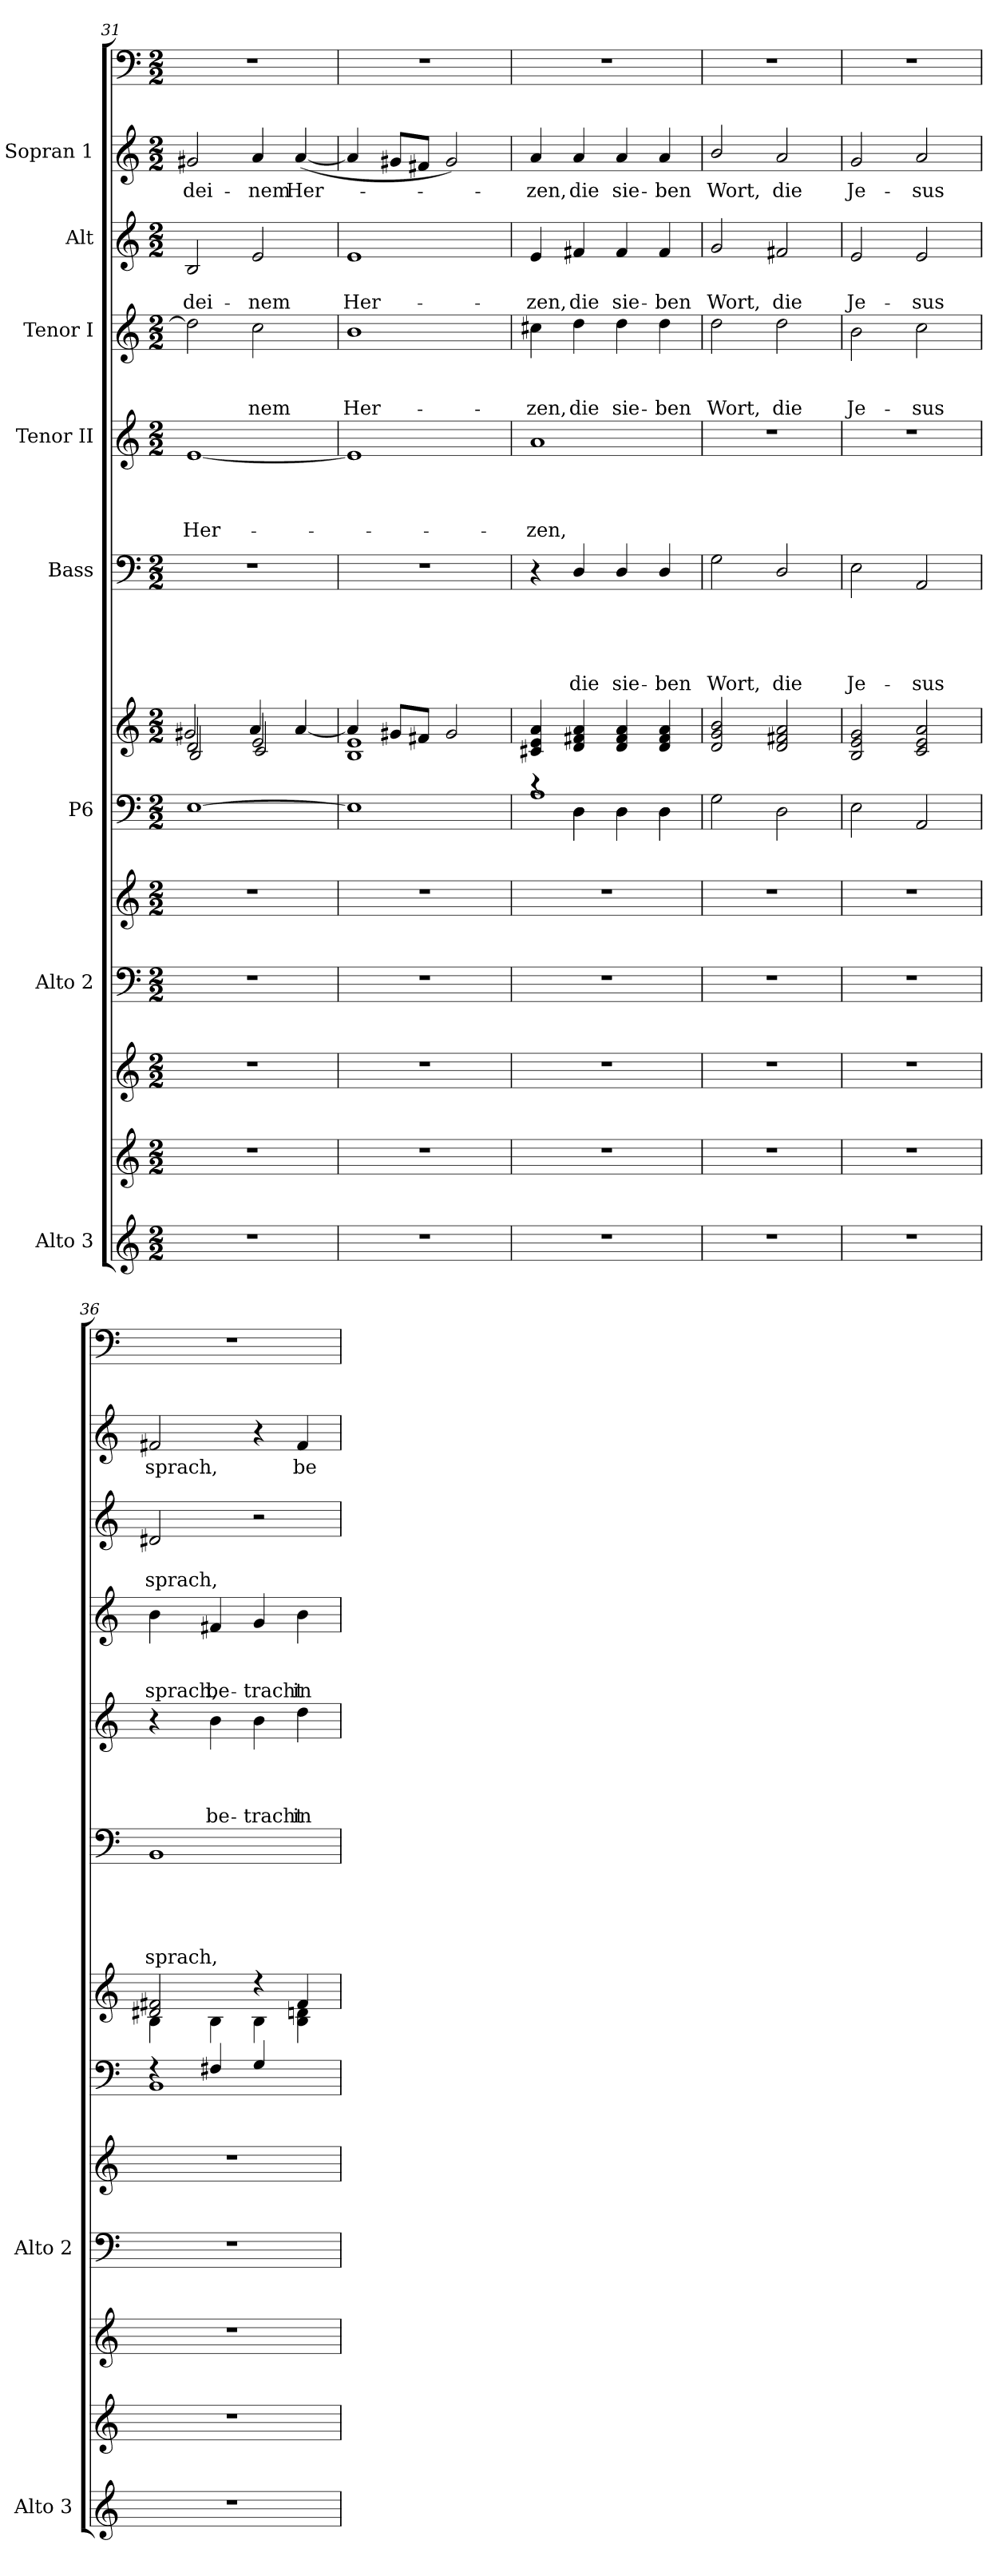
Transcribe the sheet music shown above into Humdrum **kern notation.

**kern	**kern	**kern	**kern	**kern	**kern	**kern	**kern	**text	**text	**text	**text	**text	**kern	**text	**text	**text	**text	**kern	**text	**text	**text	**kern	**text	**text	**kern	**text	**kern
*part11	*part10	*part9	*part8	*part8	*part7	*part7	*part6	*part6	*part6	*part6	*part6	*part6	*part5	*part5	*part5	*part5	*part5	*part4	*part4	*part4	*part4	*part3	*part3	*part3	*part2	*part2	*part1
*staff13	*staff12	*staff11	*staff10	*staff9	*staff8	*staff7	*staff6	*staff6	*staff6	*staff6	*staff6	*staff6	*staff5	*staff5	*staff5	*staff5	*staff5	*staff4	*staff4	*staff4	*staff4	*staff3	*staff3	*staff3	*staff2	*staff2	*staff1
*I"Alto 3	*	*	*I"Alto 2	*	*I"P6	*	*I"Bass	*	*	*	*	*	*I"Tenor II	*	*	*	*	*I"Tenor I	*	*	*	*I"Alt	*	*	*I"Sopran 1	*	*
*I'Alto 3	*	*	*I'Alto 2	*	*	*	*	*	*	*	*	*	*	*	*	*	*	*	*	*	*	*	*	*	*	*	*
!!LO:LB:g=z
*clefG2	*clefG2	*clefG2	*clefF4	*clefG2	*clefF4	*clefG2	*clefF4	*	*	*	*	*	*clefG2	*	*	*	*	*clefG2	*	*	*	*clefG2	*	*	*clefG2	*	*clefF4
*	*ITrd7c12	*ITrd7c12	*	*	*	*	*	*	*	*	*	*	*ITrd7c12	*	*	*	*	*ITrd7c12	*	*	*	*	*	*	*	*	*
*k[]	*k[]	*k[]	*k[]	*k[]	*k[]	*k[]	*k[]	*	*	*	*	*	*k[]	*	*	*	*	*k[]	*	*	*	*k[]	*	*	*k[]	*	*k[]
*C:	*C:	*C:	*C:	*C:	*C:	*C:	*C:	*	*	*	*	*	*C:	*	*	*	*	*C:	*	*	*	*C:	*	*	*C:	*	*C:
*M2/2	*M2/2	*M2/2	*M2/2	*M2/2	*M2/2	*M2/2	*M2/2	*	*	*	*	*	*M2/2	*	*	*	*	*M2/2	*	*	*	*M2/2	*	*	*M2/2	*	*M2/2
=31	=31	=31	=31	=31	=31	=31	=31	=31	=31	=31	=31	=31	=31	=31	=31	=31	=31	=31	=31	=31	=31	=31	=31	=31	=31	=31	=31
*	*	*	*	*	*^	*^	*	*	*	*	*	*	*	*	*	*	*	*	*	*	*	*	*	*	*	*	*
*	*	*	*	*	*	*^	*	*^	*	*	*	*	*	*	*	*	*	*	*	*	*	*	*	*	*	*	*	*	*
!	!	!	!	!	!	!	!	!	!	!	!	!	!	!	!	!	!	!	!	!	!LO:LY:b	!	!	!	!	!	!	!LO:LY:b	!	!LO:LY:b	!
1r	1r	1r	1r	1r	[>1E	1ryy	1ryy	2d/	2g#X/	2B/	1r	.	.	.	.	.	[<1E	.	.	.	Her-	2d\]	.	.	.	2B/	.	dei-	2g#X/	dei-	1r
!	!	!	!	!	!	!	!	!	!	!	!	!	!	!	!	!	!	!	!	!	!	!	!	!	!LO:LY:b	!	!	!LO:LY:b	!	!LO:LY:b	!
.	.	.	.	.	.	.	.	2e/	4a/	2c/	.	.	.	.	.	.	.	.	.	.	.	2c\	.	.	-nem	2e/	.	-nem	4a/	-nem	.
!	!	!	!	!	!	!	!	!	!	!	!	!	!	!	!	!	!	!	!	!	!	!	!	!	!	!	!	!	!	!LO:LY:b	!
.	.	.	.	.	.	.	.	.	[>4a/	.	.	.	.	.	.	.	.	.	.	.	.	.	.	.	.	.	.	.	(<[<4a/	Her-	.
=32	=32	=32	=32	=32	=32	=32	=32	=32	=32	=32	=32	=32	=32	=32	=32	=32	=32	=32	=32	=32	=32	=32	=32	=32	=32	=32	=32	=32	=32	=32	=32
!	!	!	!	!	!	!	!	!	!	!	!	!	!	!	!	!	!	!	!	!	!	!	!	!	!LO:LY:b	!	!	!LO:LY:b	!	!	!
1r	1r	1r	1r	1r	1E]	1ryy	1ryy	1e	4a/]	1B	1r	.	.	.	.	.	1E]	.	.	.	.	1B	.	.	Her-	1e	.	Her-	4a/]	.	1r
.	.	.	.	.	.	.	.	.	8g#X/L	.	.	.	.	.	.	.	.	.	.	.	.	.	.	.	.	.	.	.	8g#X/L	.	.
.	.	.	.	.	.	.	.	.	8f#X/J	.	.	.	.	.	.	.	.	.	.	.	.	.	.	.	.	.	.	.	8f#X/J	.	.
.	.	.	.	.	.	.	.	.	2g#/	.	.	.	.	.	.	.	.	.	.	.	.	.	.	.	.	.	.	.	2g#/)	.	.
=33	=33	=33	=33	=33	=33	=33	=33	=33	=33	=33	=33	=33	=33	=33	=33	=33	=33	=33	=33	=33	=33	=33	=33	=33	=33	=33	=33	=33	=33	=33	=33
!	!	!	!	!	!	!	!	!	!	!	!	!	!	!	!	!	!	!	!	!	!LO:LY:b	!	!	!	!LO:LY:b	!	!	!LO:LY:b	!	!LO:LY:b	!
1r	1r	1r	1r	1r	4rc	1A	4ryy	1ryy	1ryy	4c#X/ 4e/ 4a/	4r	.	.	.	.	.	1A	.	.	.	-zen,	4c#X\	.	.	-zen,	4e/	.	-zen,	4a/	-zen,	1r
!	!	!	!	!	!	!	!	!	!	!	!	!	!	!	!	!LO:LY:b	!	!	!	!	!	!	!	!	!LO:LY:b	!	!	!LO:LY:b	!	!LO:LY:b	!
.	.	.	.	.	4D\	.	4D\	.	.	4d/ 4f#X/ 4a/	4D/	.	.	.	.	die	.	.	.	.	.	4d\	.	.	die	4f#X/	.	die	4a/	die	.
!	!	!	!	!	!	!	!	!	!	!	!	!	!	!	!	!LO:LY:b	!	!	!	!	!	!	!	!	!LO:LY:b	!	!	!LO:LY:b	!	!LO:LY:b	!
.	.	.	.	.	4D\	.	4D\	.	.	4d/ 4f#/ 4a/	4D/	.	.	.	.	sie-	.	.	.	.	.	4d\	.	.	sie-	4f#/	.	sie-	4a/	sie-	.
!	!	!	!	!	!	!	!	!	!	!	!	!	!	!	!	!LO:LY:b	!	!	!	!	!	!	!	!	!LO:LY:b	!	!	!LO:LY:b	!	!LO:LY:b	!
.	.	.	.	.	4D\	.	4D\	.	.	4d/ 4f#/ 4a/	4D/	.	.	.	.	-ben	.	.	.	.	.	4d\	.	.	-ben	4f#/	.	-ben	4a/	-ben	.
=34	=34	=34	=34	=34	=34	=34	=34	=34	=34	=34	=34	=34	=34	=34	=34	=34	=34	=34	=34	=34	=34	=34	=34	=34	=34	=34	=34	=34	=34	=34	=34
!	!	!	!	!	!	!	!	!	!	!	!	!	!	!	!	!LO:LY:b	!	!	!	!	!	!	!	!	!LO:LY:b	!	!	!LO:LY:b	!	!LO:LY:b	!
1r	1r	1r	1r	1r	2G\	1ryy	1ryy	1ryy	1ryy	2d/ 2g/ 2b/	2G\	.	.	.	.	Wort,	1r	.	.	.	.	2d\	.	.	Wort,	2g/	.	Wort,	2b/	Wort,	1r
!	!	!	!	!	!	!	!	!	!	!	!	!	!	!	!	!LO:LY:b	!	!	!	!	!	!	!	!	!LO:LY:b	!	!	!LO:LY:b	!	!LO:LY:b	!
.	.	.	.	.	2D\	.	.	.	.	2d/ 2f#X/ 2a/	2D/	.	.	.	.	die	.	.	.	.	.	2d\	.	.	die	2f#X/	.	die	2a/	die	.
=35	=35	=35	=35	=35	=35	=35	=35	=35	=35	=35	=35	=35	=35	=35	=35	=35	=35	=35	=35	=35	=35	=35	=35	=35	=35	=35	=35	=35	=35	=35	=35
!	!	!	!	!	!	!	!	!	!	!	!	!	!	!	!	!LO:LY:b	!	!	!	!	!	!	!	!	!LO:LY:b	!	!	!LO:LY:b	!	!LO:LY:b	!
1r	1r	1r	1r	1r	2E\	1ryy	1ryy	1ryy	1ryy	2B/ 2e/ 2g/	2E\	.	.	.	.	Je-	1r	.	.	.	.	2B\	.	.	Je-	2e/	.	Je-	2g/	Je-	1r
!	!	!	!	!	!	!	!	!	!	!	!	!	!	!	!	!LO:LY:b	!	!	!	!	!	!	!	!	!LO:LY:b	!	!	!LO:LY:b	!	!LO:LY:b	!
.	.	.	.	.	2AA/	.	.	.	.	2c/ 2e/ 2a/	2AA/	.	.	.	.	-sus	.	.	.	.	.	2c\	.	.	-sus	2e/	.	-sus	2a/	-sus	.
=36	=36	=36	=36	=36	=36	=36	=36	=36	=36	=36	=36	=36	=36	=36	=36	=36	=36	=36	=36	=36	=36	=36	=36	=36	=36	=36	=36	=36	=36	=36	=36
!	!	!	!	!	!	!	!	!	!	!	!	!	!	!	!	!LO:LY:b	!	!	!	!	!	!	!	!	!LO:LY:b	!	!	!LO:LY:b	!	!LO:LY:b	!
1r	1r	1r	1r	1r	4rF	1BB	1ryy	1ryy	2d#X/ 2f#X/	4B\	1BB	.	.	.	.	sprach,	4r	.	.	.	.	4B\	.	.	sprach,	2d#X/	.	sprach,	2f#X/	sprach,	1r
!	!	!	!	!	!	!	!	!	!	!	!	!	!	!	!	!	!	!	!	!	!LO:LY:b	!	!	!	!LO:LY:b	!	!	!	!	!	!
.	.	.	.	.	4F#X/	.	.	.	.	4B\	.	.	.	.	.	.	4B\	.	.	.	be-	4F#X/	.	.	be-	.	.	.	.	.	.
!	!	!	!	!	!	!	!	!	!	!	!	!	!	!	!	!	!	!	!	!	!LO:LY:b	!	!	!	!LO:LY:b	!	!	!	!	!	!
.	.	.	.	.	4G/	.	.	.	4rdd	4B\	.	.	.	.	.	.	4B\	.	.	.	-tracht	4G/	.	.	-tracht	2r	.	.	4r	.	.
!	!	!	!	!	!	!	!	!	!	!	!	!	!	!	!	!	!	!	!	!	!LO:LY:b	!	!	!	!LO:LY:b	!	!	!	!	!LO:LY:b	!
.	.	.	.	.	4ryy	.	.	.	4f#/	4B\ 4dn\	.	.	.	.	.	.	4d\	.	.	.	in	4B\	.	.	in	.	.	.	4f#/	be-	.
*	*	*	*	*	*v	*v	*v	*	*	*	*	*	*	*	*	*	*	*	*	*	*	*	*	*	*	*	*	*	*	*	*
*	*	*	*	*	*	*v	*v	*v	*	*	*	*	*	*	*	*	*	*	*	*	*	*	*	*	*	*	*	*	*
=	=	=	=	=	=	=	=	=	=	=	=	=	=	=	=	=	=	=	=	=	=	=	=	=	=	=	=
*-	*-	*-	*-	*-	*-	*-	*-	*-	*-	*-	*-	*-	*-	*-	*-	*-	*-	*-	*-	*-	*-	*-	*-	*-	*-	*-	*-
